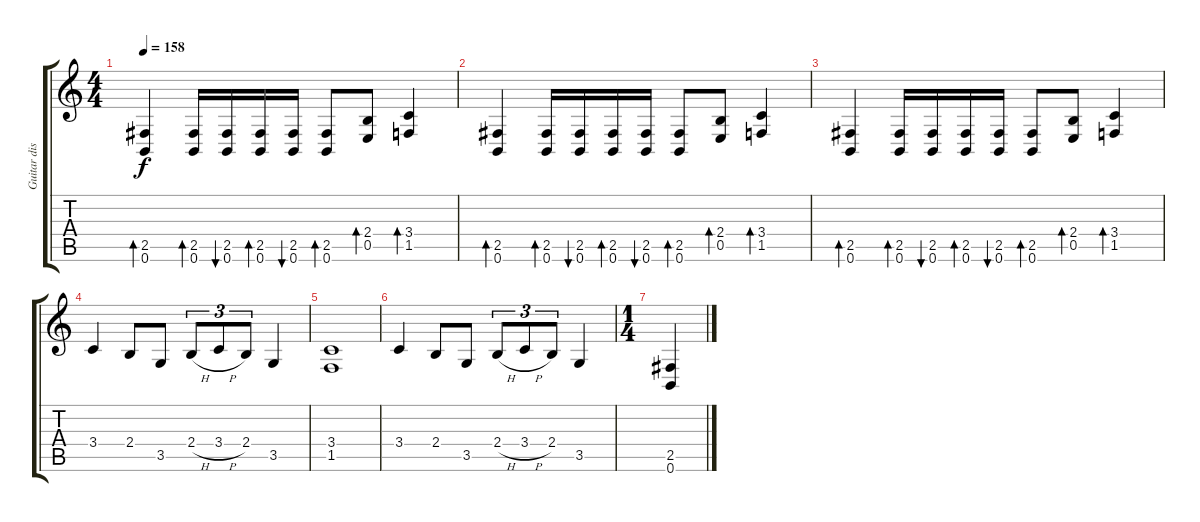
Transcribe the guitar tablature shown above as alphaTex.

\track ("Guitar distortion 2" "Guitar dis") {instrument distortionguitar}
\staff {score tabs}
\tuning (B3 Gb3 D3 A2 E2 B1) {hide}
\ts (4 4)
\tempo 158
\clef g2
\ks c
(2.5 0.6).4{bd 60 dy f} (2.5 0.6).16{bd 60} (2.5 0.6).16{bu 60} (2.5 0.6).16{bd 60} (2.5 0.6).16{bu 60} (2.5 0.6).8{bd 60} (2.4 0.5).8{bd 60} (3.4 1.5).4{bd 60} |
(2.5 0.6).4{bd 60} (2.5 0.6).16{bd 60} (2.5 0.6).16{bu 60} (2.5 0.6).16{bd 60} (2.5 0.6).16{bu 60} (2.5 0.6).8{bd 60} (2.4 0.5).8{bd 60} (3.4 1.5).4{bd 60} |
(2.5 0.6).4{bd 60} (2.5 0.6).16{bd 60} (2.5 0.6).16{bu 60} (2.5 0.6).16{bd 60} (2.5 0.6).16{bu 60} (2.5 0.6).8{bd 60} (2.4 0.5).8{bd 60} (3.4 1.5).4{bd 60} |
3.4.4 2.4.8 3.5.8 2.4{h}.8{tu (3 2)} 3.4{h}.8{tu (3 2)} 2.4.8{tu (3 2)} 3.5.4 |
(3.4 1.5).1 |
3.4.4 2.4.8 3.5.8 2.4{h}.8{tu (3 2)} 3.4{h}.8{tu (3 2)} 2.4.8{tu (3 2)} 3.5.4 |
\ts (1 4)
(2.5 0.6).4
